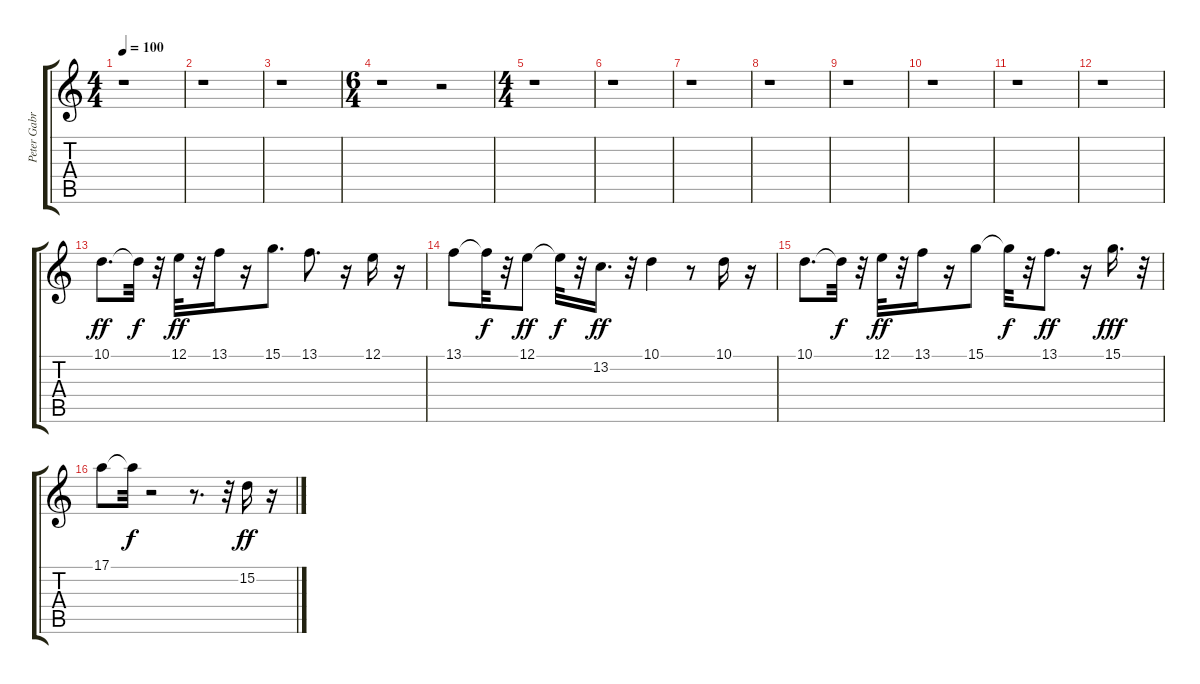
\track ("Peter Gabriel" "Peter Gabr") {instrument lead4chiff}
\staff {score tabs}
\tuning (E4 B3 G3 D3 A2 E2) {hide}
\ts (4 4)
\tempo 100
\clef g2
\ks c
r.1{dy fff} |
r.1 |
r.1 |
\ts (6 4)
r.1 r.2 |
\ts (4 4)
r.1 |
r.1 |
r.1 |
r.1 |
r.1 |
r.1 |
r.1 |
r.1 |
10.1.8{d dy ff} 10.1{t}.32{dy f} r.32 12.1.32{dy ff} r.32 13.1.16 r.16 15.1.8{d} 13.1.8{d} r.16 12.1.16 r.16 |
13.1.8 13.1{t}.32{dy f} r.32 12.1.8{dy ff} 12.1{t}.32{dy f} r.32 13.2.16{d dy ff} r.32 10.1.4 r.8 10.1.16 r.16 |
10.1.8{d} 10.1{t}.32{dy f} r.32 12.1.32{dy ff} r.32 13.1.16 r.16 15.1.8 15.1{t}.32{dy f} r.32 13.1.8{d dy ff} r.16 15.1.16{d dy fff} r.32 |
17.1.8 17.1{t}.32{dy f} r.2 r.8{d} r.32 15.2.16{dy ff} r.16
